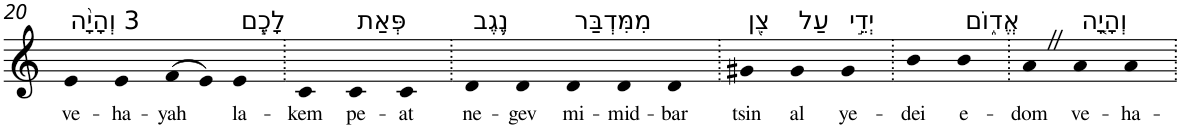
**kern	**text
*part1	*part1
*staff1	*staff1
*I"Piano	*
*I'Pno	*
!!LO:PB:g=z
*clefG2	*
*k[]	*
=20	=20
!LO:TX:a:t=3 וְהָיָ֨ה	!
!	!LO:LY:b
4e	ve-
!	!LO:LY:b
4e	-ha-
!	!LO:LY:b
(>8f	-yah
8e)	.
!LO:TX:a:t=לָכֶ֧ם	!
!	!LO:LY:b
4e	la-
=21.	=21.
!	!LO:LY:b
4c	-kem
!LO:TX:a:t=פְּאַת	!
!	!LO:LY:b
4c	pe-
!	!LO:LY:b
4c	-at
=22.	=22.
!LO:TX:a:t=נֶ֛גֶב	!
!	!LO:LY:b
4d	ne-
!	!LO:LY:b
4d	-gev
!LO:TX:a:t=מִמִּדְבַּר	!
!	!LO:LY:b
4d	mi-
!	!LO:LY:b
4d	-mid-
!	!LO:LY:b
4d	-bar
=23.	=23.
!LO:TX:a:t=צִ֖ן	!
!	!LO:LY:b
4g#X	tsin
!LO:TX:a:t=עַל	!
!	!LO:LY:b
4g#	al
!LO:TX:a:t=יְדֵ֣י	!
!	!LO:LY:b
4g#	ye-
=24.	=24.
!	!LO:LY:b
4b	-dei
!LO:TX:a:t=אֱד֑וֹם	!
!	!LO:LY:b
4b	e-
=25.	=25.
!	!LO:LY:b
4aZ	-dom
!LO:TX:a:t=וְהָיָ֤ה	!
!	!LO:LY:b
4a	ve-
!	!LO:LY:b
4a	-ha-
=.	=.
*-	*-
